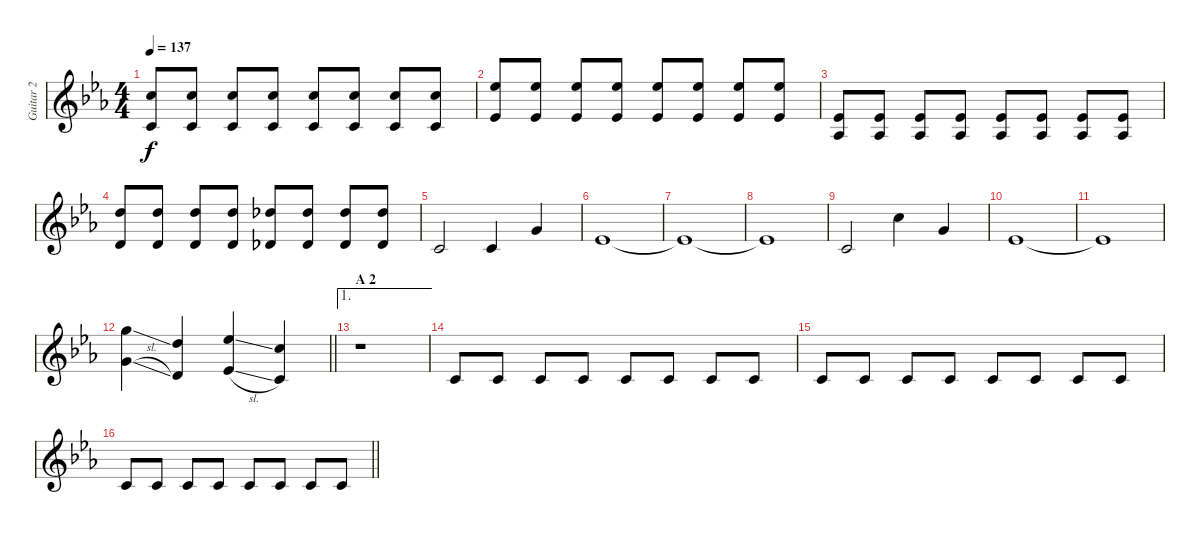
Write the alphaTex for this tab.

\track ("Guitar 2" "Guitar 2") {instrument overdrivenguitar}
\staff {score}
\tuning (D4 A3 F3 C3 G2 C2) {hide}
\ts (4 4)
\tempo 137
\clef g2
\ks eb
(7.3 5.5).8{dy f} (7.3 5.5).8 (7.3 5.5).8 (7.3 5.5).8 (7.3 5.5).8 (7.3 5.5).8 (7.3 5.5).8 (7.3 5.5).8 |
(10.3 8.5).8 (10.3 8.5).8 (10.3 8.5).8 (10.3 8.5).8 (10.3 8.5).8 (10.3 8.5).8 (10.3 8.5).8 (10.3 8.5).8 |
(8.5 8.6).8 (8.5 8.6).8 (8.5 8.6).8 (8.5 8.6).8 (8.5 8.6).8 (8.5 8.6).8 (8.5 8.6).8 (8.5 8.6).8 |
(9.3 7.5).8 (9.3 7.5).8 (9.3 7.5).8 (9.3 7.5).8 (8.3 6.5).8 (8.3 6.5).8 (8.3 6.5).8 (8.3 6.5).8 |
5.5.2 5.5.4 7.4.4 |
8.5.1 |
8.5{t}.1 |
8.5{t}.1 |
5.5.2 7.3.4 7.4.4 |
8.5.1 |
8.5{t}.1 |
\barLineRight lightlight
(14.3{sl} 12.5{sl}).4 (9.3 7.5).4 (10.3{sl} 8.5{sl}).4 (7.3 5.5).4 |
\ae 1
\section ("" "A 2")
r.1 |
5.5.8 5.5.8 5.5.8 5.5.8 5.5.8 5.5.8 5.5.8 5.5.8 |
5.5.8 5.5.8 5.5.8 5.5.8 5.5.8 5.5.8 5.5.8 5.5.8 |
\barLineRight lightlight
5.5.8 5.5.8 5.5.8 5.5.8 5.5.8 5.5.8 5.5.8 5.5.8
